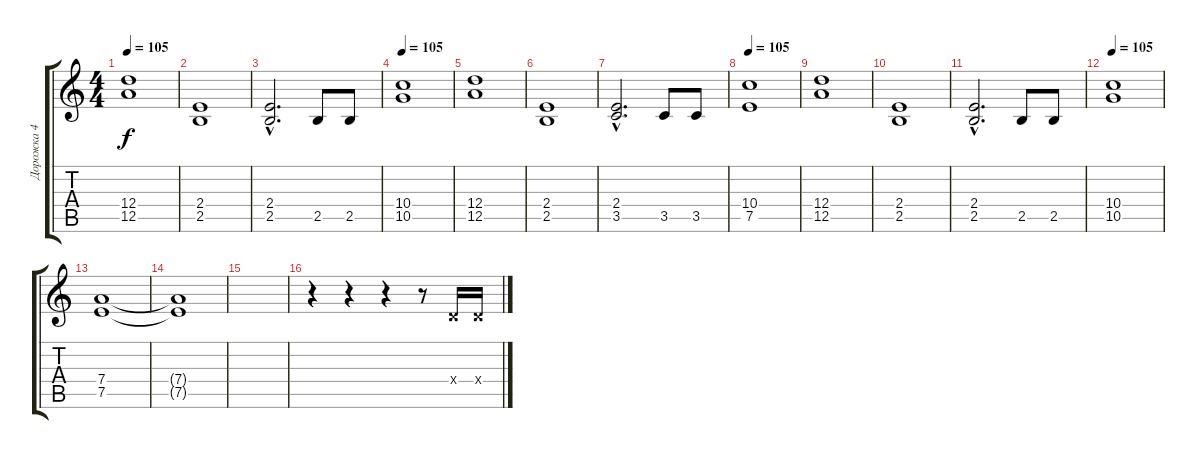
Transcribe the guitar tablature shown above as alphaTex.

\track ("Дорожка 4" "Дорожка 4") {instrument overdrivenguitar}
\staff {score tabs}
\tuning (E4 B3 G3 D3 A2 E2) {hide}
\ts (4 4)
\tempo 105
\clef g2
\ks c
(12.4 12.5).1{dy f} |
(2.4 2.5).1 |
(2.4{hac} 2.5{hac}).2{d} 2.5.8 2.5.8 |
\tempo 105
(10.4 10.5).1 |
(12.4 12.5).1 |
(2.4 2.5).1 |
(2.4{hac} 3.5{hac}).2{d} 3.5.8 3.5.8 |
\tempo 105
(10.4 7.5).1 |
(12.4 12.5).1 |
(2.4 2.5).1 |
(2.4{hac} 2.5{hac}).2{d} 2.5.8 2.5.8 |
\tempo 105
(10.4 10.5).1 |
(7.4 7.5).1 |
(7.4{t} 7.5{t}).1 |
|
r.4 r.4 r.4 r.8 0.4{x}.16 0.4{x}.16
